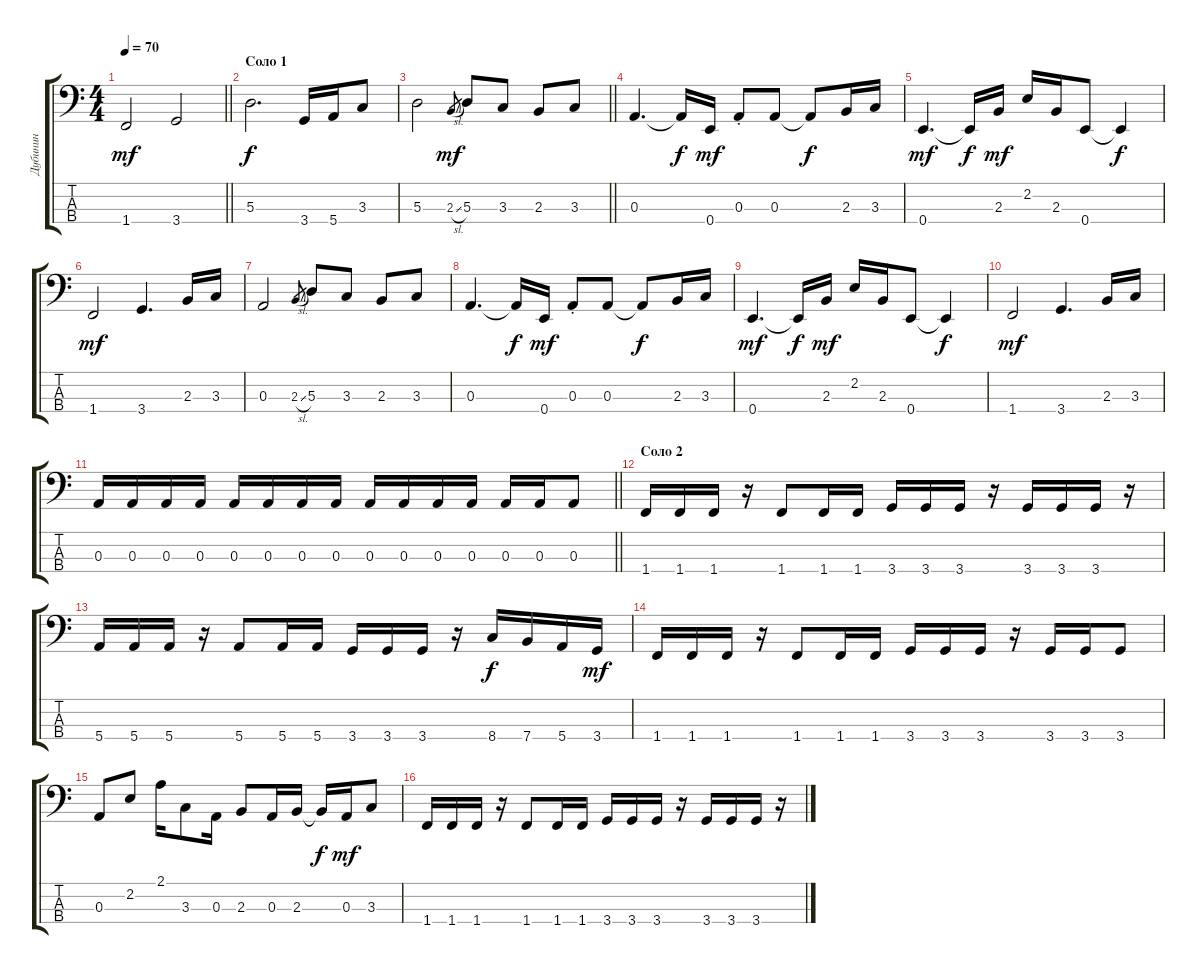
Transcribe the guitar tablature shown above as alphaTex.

\track ("Дубинин" "Дубинин") {instrument electricbassfinger}
\staff {score tabs}
\tuning (G2 D2 A1 E1) {hide}
\ts (4 4)
\tempo 70
\clef f4
\barLineRight lightlight
\ks c
1.4.2{dy mf} 3.4.2 |
\section ("" "Соло 1")
5.3.2{d dy f} 3.4.16 5.4.16 3.3.8 |
\barLineRight lightlight
5.3.2 2.3{sl}.8{gr dy mf} 5.3.8 3.3.8 2.3.8 3.3.8 |
0.3.4{d} 0.3{t}.16{dy f} 0.4.16{dy mf} 0.3{st}.8 0.3.8 0.3{t}.8{dy f} 2.3.16 3.3.16 |
0.4.4{d dy mf} 0.4{t}.16{dy f} 2.3.16{dy mf} 2.2.16 2.3.16 0.4.8 0.4{t}.4{dy f} |
1.4.2{dy mf} 3.4.4{d} 2.3.16 3.3.16 |
0.3.2 2.3{sl}.8{gr} 5.3.8 3.3.8 2.3.8 3.3.8 |
0.3.4{d} 0.3{t}.16{dy f} 0.4.16{dy mf} 0.3{st}.8 0.3.8 0.3{t}.8{dy f} 2.3.16 3.3.16 |
0.4.4{d dy mf} 0.4{t}.16{dy f} 2.3.16{dy mf} 2.2.16 2.3.16 0.4.8 0.4{t}.4{dy f} |
1.4.2{dy mf} 3.4.4{d} 2.3.16 3.3.16 |
\barLineRight lightlight
0.3.16 0.3.16 0.3.16 0.3.16 0.3.16 0.3.16 0.3.16 0.3.16 0.3.16 0.3.16 0.3.16 0.3.16 0.3.16 0.3.16 0.3.8 |
\section ("" "Соло 2")
1.4.16 1.4.16 1.4.16 r.16 1.4.8 1.4.16 1.4.16 3.4.16 3.4.16 3.4.16 r.16 3.4.16 3.4.16 3.4.16 r.16 |
5.4.16 5.4.16 5.4.16 r.16 5.4.8 5.4.16 5.4.16 3.4.16 3.4.16 3.4.16 r.16 8.4.16{dy f} 7.4.16 5.4.16 3.4.16{dy mf} |
1.4.16 1.4.16 1.4.16 r.16 1.4.8 1.4.16 1.4.16 3.4.16 3.4.16 3.4.16 r.16 3.4.16 3.4.16 3.4.8 |
0.3.8 2.2.8 2.1.16 3.3.8 0.3.16 2.3.8 0.3.16 2.3.16 2.3{t}.16{dy f} 0.3.16{dy mf} 3.3.8 |
1.4.16 1.4.16 1.4.16 r.16 1.4.8 1.4.16 1.4.16 3.4.16 3.4.16 3.4.16 r.16 3.4.16 3.4.16 3.4.16 r.16
